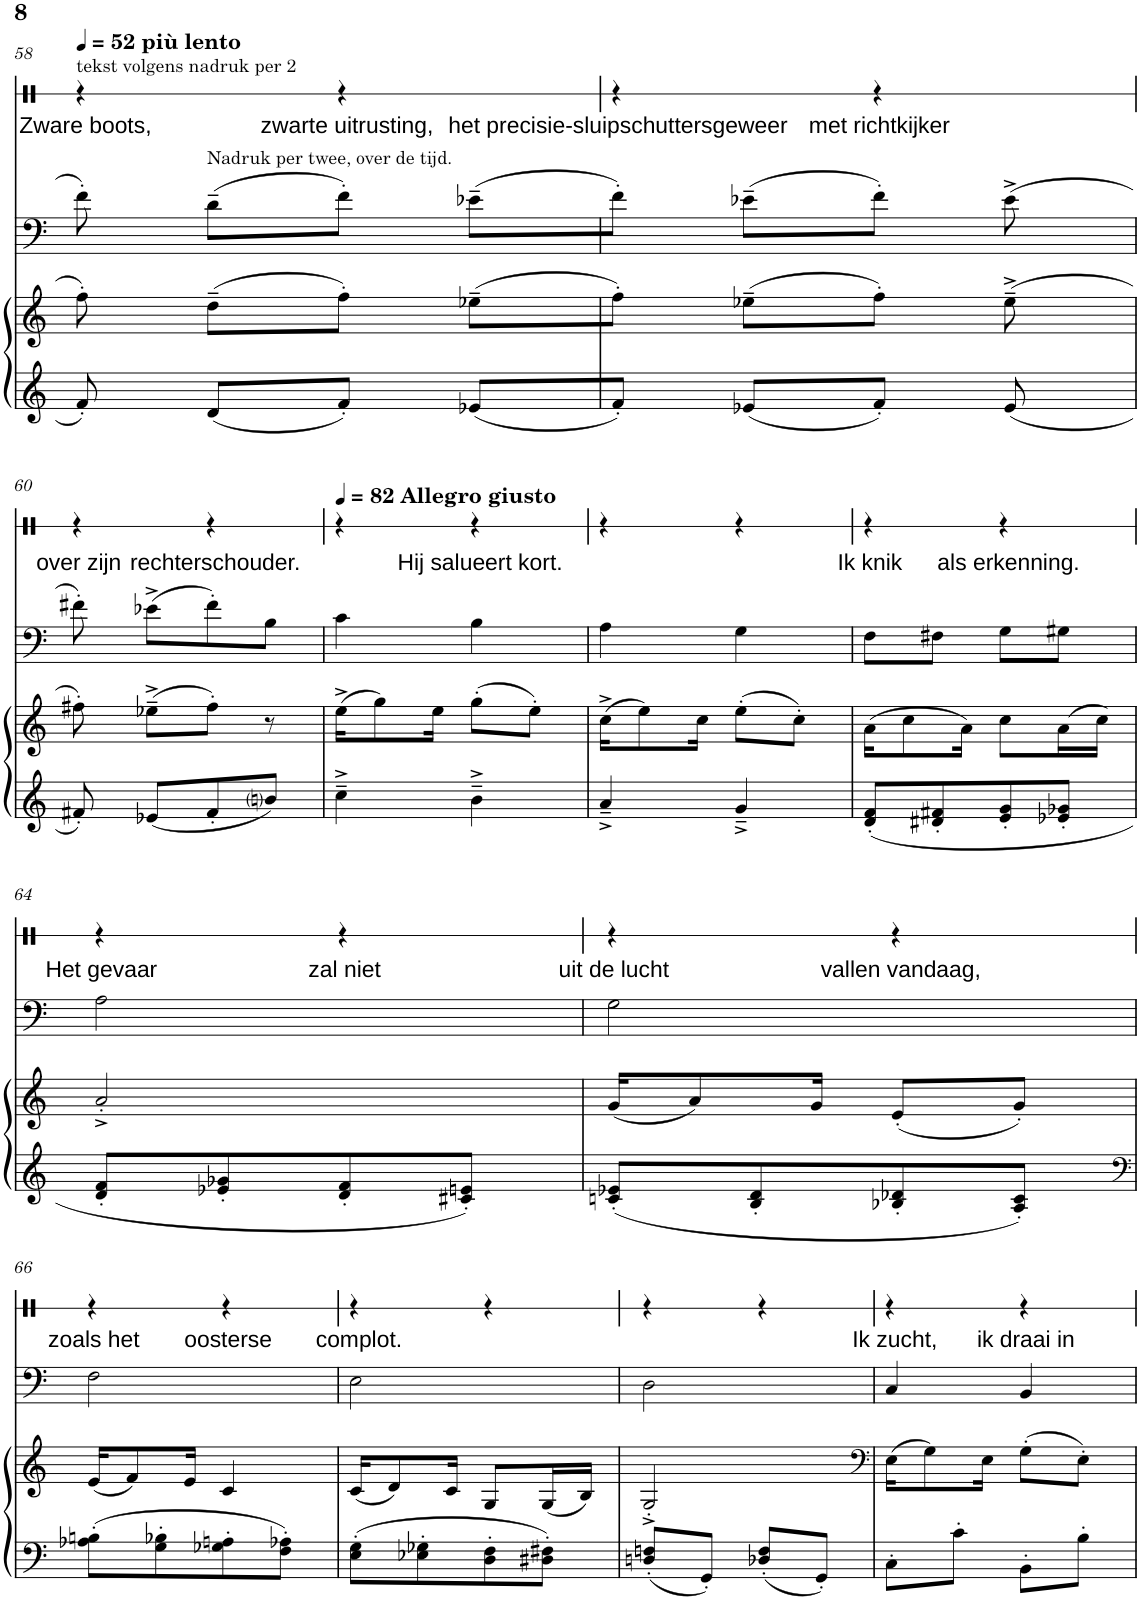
**kern	**kern	**kern	**kern	**text
*part3	*part3	*part2	*part1	*part1
*staff4	*staff3	*staff2	*staff1	*staff1
*I"Piano	*	*I"Cello	*I"Verteller	*
*I'Pno	*	*	*	*
!!LO:PB:g=z
*clefG2	*clefG2	*clefF4	*clefX	*
*k[]	*k[]	*k[]	*k[]	*
*M2/4	*M2/4	*M2/4	*M2/4	*
*MM52	*MM52	*MM52	*MM52	*
=58	=58	=58	=58	=58
!	!	!	!LO:TX:a:B:t=più lento	!
!	!	!	!LO:TX:a:t=tekst volgens nadruk per 2	!
!	!	!	!	!LO:LY:b
8f'/	8ff'\	8f'\	4r	Zware boots,
!	!	!LO:TX:a:t=Nadruk per twee, over de tijd.	!	!
8d/L	(8dd~\L	(8d~\L	.	.
!	!	!	!	!LO:LY:b
8f'/J	8ff'\J)	8f'\J)	4r	zwarte uitrusting,
8e-X/L	(8ee-X~\L	(8e-X~\L	.	.
=59	=59	=59	=59	=59
!	!	!	!	!LO:LY:b
8f'/J	8ff'\J)	8f'\J)	4r	het precisie-sluipschuttersgeweer
8e-X/L	(8ee-X~\L	(8e-X~\L	.	.
!	!	!	!	!LO:LY:b
8f'/J	8ff'\J)	8f'\J)	4r	met richtkijker
8e-/	(8ee-~^\	(8e-^\	.	.
!!LO:LB:g=z
=60	=60	=60	=60	=60
!	!	!	!	!LO:LY:b
8f#X'/	8ff#X'\)	8f#X'\)	4r	over zijn
8e-X/L	(8ee-X~^\L	(8e-X^\L	.	.
!	!	!	!	!LO:LY:b
8f#'/	8ff#'\J)	8f#'\)	4r	rechterschouder.
8bni/J	8r	8B\J	.	.
=61	=61	=61	=61	=61
*	*	*	*MM82	*
!	!	!	!LO:TX:a:B:t=Allegro giusto	!
4cc~^\	(16ee^\KL	4c\	4r	.
.	8gg\)	.	.	.
.	16ee\Jk	.	.	.
!	!	!	!	!LO:LY:b
4b~^\	(8gg'\L	4B\	4r	Hij salueert kort.
.	8ee'\J)	.	.	.
=62	=62	=62	=62	=62
4a~^/	(16cc^\KL	4A\	4r	.
.	8ee\)	.	.	.
.	16cc\Jk	.	.	.
4g~^/	(8ee'\L	4G\	4r	.
.	8cc'\J)	.	.	.
=63	=63	=63	=63	=63
!	!	!	!	!LO:LY:b
8d/' 8f/'L	(16a\KL	8F\L	4r	Ik knik
.	8cc\	.	.	.
8d#X/' 8f#X/'	.	8F#X\J	.	.
.	16a\Jk)	.	.	.
!	!	!	!	!LO:LY:b
8e/' 8g/'	8cc\L	8G\L	4r	als erkenning.
8e-X/' 8g-X/'J	(16a\L	8G#X\J	.	.
.	16cc\JJ)	.	.	.
!!LO:LB:g=z
=64	=64	=64	=64	=64
!	!	!	!	!LO:LY:b
8d/' 8f/'L	2a'^/	2A\	4r	Het gevaar
8e-X/' 8g-X/'	.	.	.	.
!	!	!	!	!LO:LY:b
8d/' 8f/'	.	.	4r	zal niet
8c#X/' 8en/'J	.	.	.	.
=65	=65	=65	=65	=65
!	!	!	!	!LO:LY:b
8cn/' 8e-X/'L	(16g/KL	2G\	4r	uit de lucht
.	8a/)	.	.	.
8B/' 8d/'	.	.	.	.
.	16g/Jk	.	.	.
!	!	!	!	!LO:LY:b
8B-X/' 8d-X/'	(8e'/L	.	4r	vallen vandaag,
8A/' 8c/'J	8g'/J)	.	.	.
!!LO:LB:g=z
=66	=66	=66	=66	=66
*clefF4	*	*	*	*
!	!	!	!	!LO:LY:b
8A-X\' 8Bn\'L	(16e/KL	2F\	4r	zoals het
.	8f/)	.	.	.
8G\' 8B-X\'	.	.	.	.
.	16e/Jk	.	.	.
!	!	!	!	!LO:LY:b
8G-X\' 8An\'	4c/	.	4r	oosterse
8F\' 8A-X\'J	.	.	.	.
=67	=67	=67	=67	=67
!	!	!	!	!LO:LY:b
8E\' 8G\'L	(16c/KL	2E\	4r	complot.
.	8d/)	.	.	.
8E-X\' 8G-X\'	.	.	.	.
.	16c/Jk	.	.	.
8D\' 8F\'	8G/L	.	4r	.
8D#X\' 8F#X\'J	(16G/L	.	.	.
.	16B/JJ)	.	.	.
=68	=68	=68	=68	=68
8Dn/' 8Fn/'L	2G'^/	2D\	4r	.
8GG'/J	.	.	.	.
8D-X/' 8F/'L	.	.	4r	.
8GG'/J	.	.	.	.
=69	=69	=69	=69	=69
*	*clefF4	*	*	*
!	!	!	!	!LO:LY:b
8C'\L	(16E\KL	4C/	4r	Ik zucht,
.	8G\)	.	.	.
8c'\J	.	.	.	.
.	16E\Jk	.	.	.
!	!	!	!	!LO:LY:b
8BB'\L	(8G'\L	4BB/	4r	ik draai in
8B'\J	8E'\J)	.	.	.
=	=	=	=	=
*-	*-	*-	*-	*-
